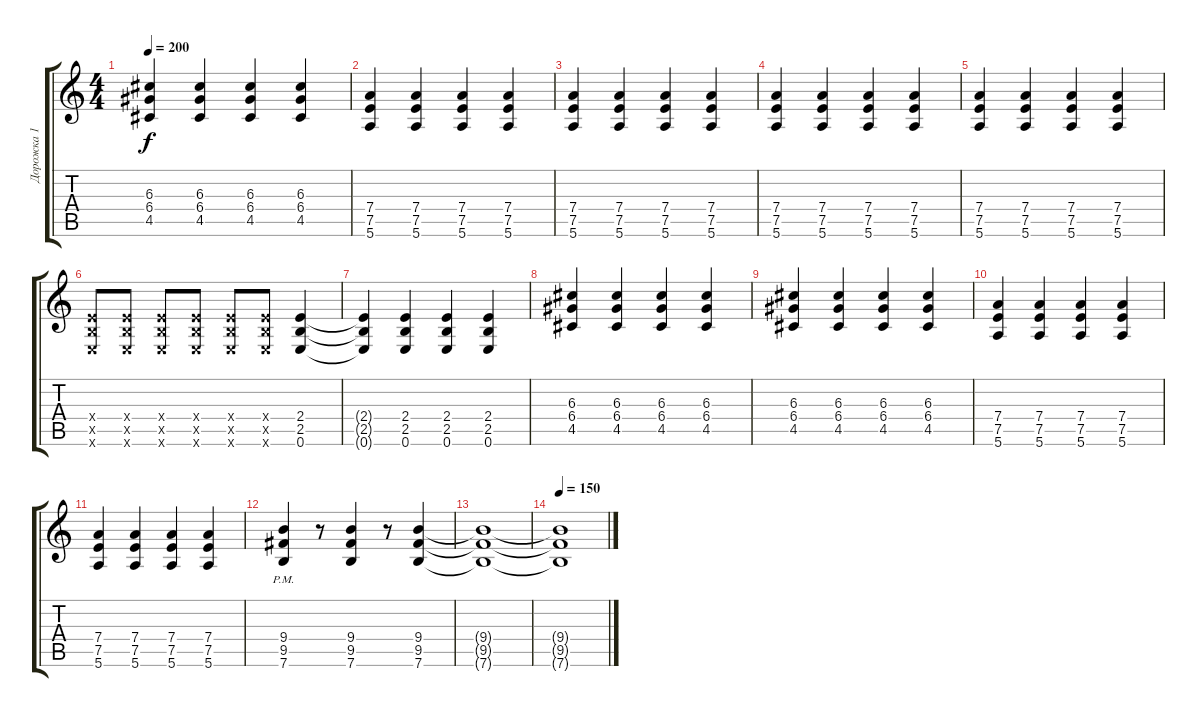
\track ("Дорожка 1" "Дорожка 1") {instrument electricguitarmuted}
\staff {score tabs}
\tuning (E4 B3 G3 D3 A2 E2) {hide}
\ts (4 4)
\tempo 200
\clef g2
\ks c
(6.3 6.4 4.5).4{dy f} (6.3 6.4 4.5).4 (6.3 6.4 4.5).4 (6.3 6.4 4.5).4 |
(7.4 7.5 5.6).4 (7.4 7.5 5.6).4 (7.4 7.5 5.6).4 (7.4 7.5 5.6).4 |
(7.4 7.5 5.6).4 (7.4 7.5 5.6).4 (7.4 7.5 5.6).4 (7.4 7.5 5.6).4 |
(7.4 7.5 5.6).4 (7.4 7.5 5.6).4 (7.4 7.5 5.6).4 (7.4 7.5 5.6).4 |
(7.4 7.5 5.6).4 (7.4 7.5 5.6).4 (7.4 7.5 5.6).4 (7.4 7.5 5.6).4 |
(2.4{x} 2.5{x} 0.6{x}).8 (2.4{x} 2.5{x} 0.6{x}).8 (2.4{x} 2.5{x} 0.6{x}).8 (2.4{x} 2.5{x} 0.6{x}).8 (2.4{x} 2.5{x} 0.6{x}).8 (2.4{x} 2.5{x} 0.6{x}).8 (2.4 2.5 0.6).4 |
(2.4{t} 2.5{t} 0.6{t}).4 (2.4 2.5 0.6).4 (2.4 2.5 0.6).4 (2.4 2.5 0.6).4 |
(6.3 6.4 4.5).4 (6.3 6.4 4.5).4 (6.3 6.4 4.5).4 (6.3 6.4 4.5).4 |
(6.3 6.4 4.5).4 (6.3 6.4 4.5).4 (6.3 6.4 4.5).4 (6.3 6.4 4.5).4 |
(7.4 7.5 5.6).4 (7.4 7.5 5.6).4 (7.4 7.5 5.6).4 (7.4 7.5 5.6).4 |
(7.4 7.5 5.6).4 (7.4 7.5 5.6).4 (7.4 7.5 5.6).4 (7.4 7.5 5.6).4 |
(9.4 9.5{pm} 7.6).4 r.8 (9.4 9.5 7.6).4 r.8 (9.4 9.5 7.6).4 |
(9.4{t} 9.5{t} 7.6{t}).1 |
\tempo 150
(9.4{t} 9.5{t} 7.6{t}).1
